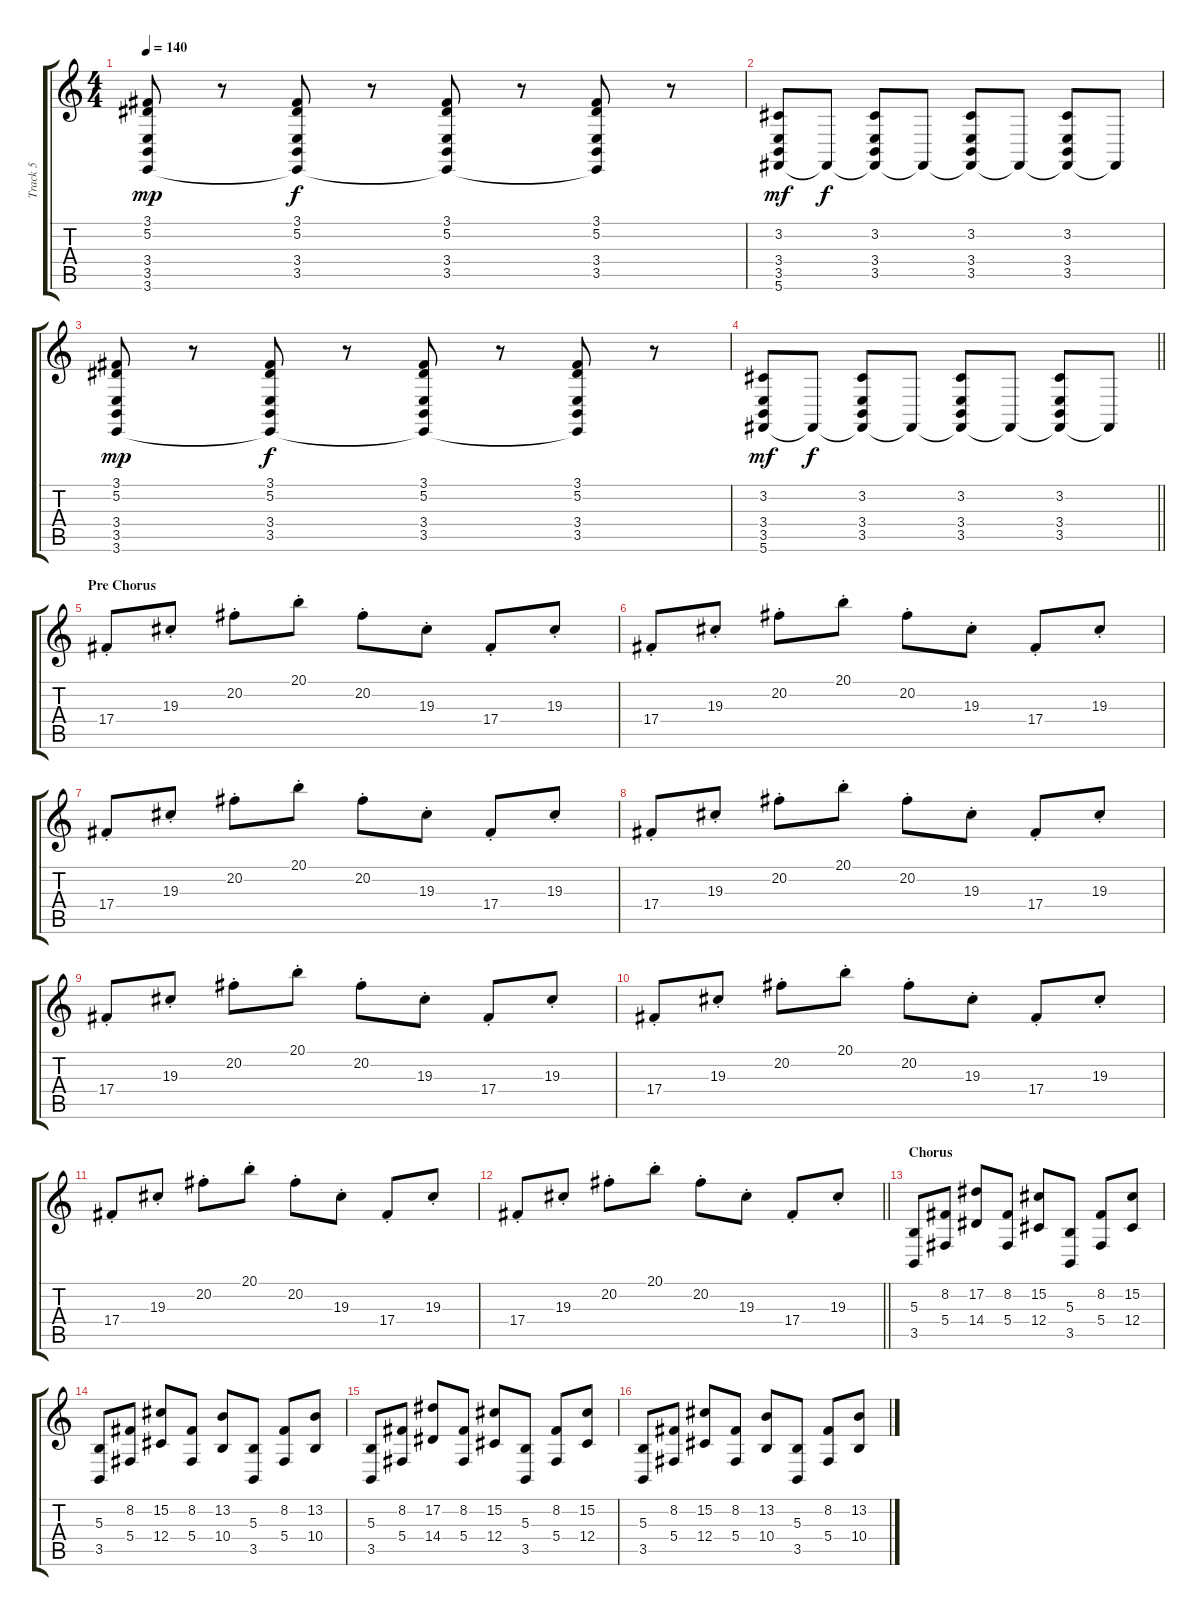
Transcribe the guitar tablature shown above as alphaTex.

\track ("Track 5" "Track 5") {instrument lead1square}
\staff {score tabs}
\tuning (Eb4 Bb3 Gb3 Db3 Ab2 Db2) {hide}
\ts (4 4)
\tempo 140
\clef g2
\ks c
(3.1 5.2 3.4 3.5 3.6).8{dy mp} r.8 (3.1 5.2 3.4 3.5 3.6{t}).8{dy f} r.8 (3.1 5.2 3.4 3.5 3.6{t}).8 r.8 (3.1 5.2 3.4 3.5 3.6{t}).8 r.8 |
(3.2 3.4 3.5 5.6).8{dy mf} 5.6{t}.8{dy f} (3.2 3.4 3.5 5.6{t}).8 5.6{t}.8 (3.2 3.4 3.5 5.6{t}).8 5.6{t}.8 (3.2 3.4 3.5 5.6{t}).8 5.6{t}.8 |
(3.1 5.2 3.4 3.5 3.6).8{dy mp} r.8 (3.1 5.2 3.4 3.5 3.6{t}).8{dy f} r.8 (3.1 5.2 3.4 3.5 3.6{t}).8 r.8 (3.1 5.2 3.4 3.5 3.6{t}).8 r.8 |
\barLineRight lightlight
(3.2 3.4 3.5 5.6).8{dy mf} 5.6{t}.8{dy f} (3.2 3.4 3.5 5.6{t}).8 5.6{t}.8 (3.2 3.4 3.5 5.6{t}).8 5.6{t}.8 (3.2 3.4 3.5 5.6{t}).8 5.6{t}.8 |
\section ("" "Pre Chorus")
17.4{st}.8{volume 5 instrument lead2sawtooth} 19.3{st}.8 20.2{st}.8 20.1{st}.8 20.2{st}.8 19.3{st}.8 17.4{st}.8 19.3{st}.8 |
17.4{st}.8 19.3{st}.8 20.2{st}.8 20.1{st}.8 20.2{st}.8 19.3{st}.8 17.4{st}.8 19.3{st}.8 |
17.4{st}.8 19.3{st}.8 20.2{st}.8 20.1{st}.8 20.2{st}.8 19.3{st}.8 17.4{st}.8 19.3{st}.8 |
17.4{st}.8 19.3{st}.8 20.2{st}.8 20.1{st}.8 20.2{st}.8 19.3{st}.8 17.4{st}.8 19.3{st}.8 |
17.4{st}.8 19.3{st}.8 20.2{st}.8 20.1{st}.8 20.2{st}.8 19.3{st}.8 17.4{st}.8 19.3{st}.8 |
17.4{st}.8 19.3{st}.8 20.2{st}.8 20.1{st}.8 20.2{st}.8 19.3{st}.8 17.4{st}.8 19.3{st}.8 |
17.4{st}.8 19.3{st}.8 20.2{st}.8 20.1{st}.8 20.2{st}.8 19.3{st}.8 17.4{st}.8 19.3{st}.8 |
\barLineRight lightlight
17.4{st}.8 19.3{st}.8 20.2{st}.8 20.1{st}.8 20.2{st}.8 19.3{st}.8 17.4{st}.8 19.3{st}.8 |
\section ("" "Chorus")
(5.3 3.5).8{volume 7} (8.2 5.4).8 (17.2 14.4).8 (8.2 5.4).8 (15.2 12.4).8 (5.3 3.5).8 (8.2 5.4).8 (15.2 12.4).8 |
(5.3 3.5).8 (8.2 5.4).8 (15.2 12.4).8 (8.2 5.4).8 (13.2 10.4).8 (5.3 3.5).8 (8.2 5.4).8 (13.2 10.4).8 |
(5.3 3.5).8 (8.2 5.4).8 (17.2 14.4).8 (8.2 5.4).8 (15.2 12.4).8 (5.3 3.5).8 (8.2 5.4).8 (15.2 12.4).8 |
(5.3 3.5).8 (8.2 5.4).8 (15.2 12.4).8 (8.2 5.4).8 (13.2 10.4).8 (5.3 3.5).8 (8.2 5.4).8 (13.2 10.4).8
